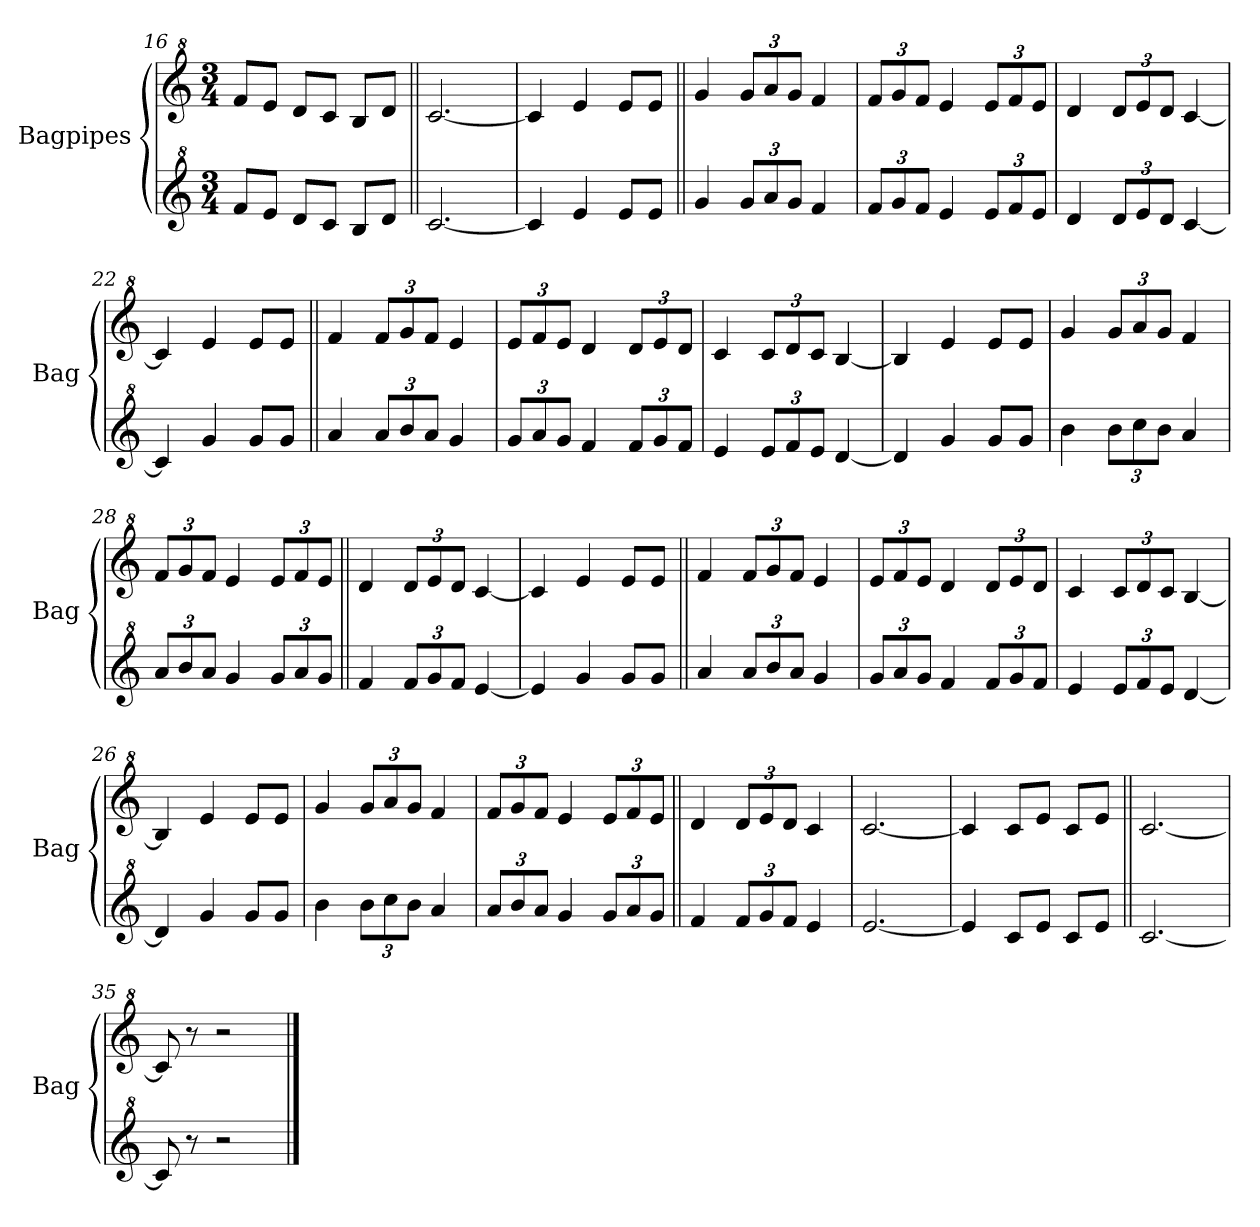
**kern	**kern
*part2	*part1
*staff2	*staff1
*I"Bagpipes	*I"Bagpipes
*I'Bag	*I'Bag
!!LO:LB:g=z
*clefG^2	*clefG^2
*k[]	*k[]
*C:	*C:
*M3/4	*M3/4
=16	=16
8ff/L	8ff/L
8ee/J	8ee/J
8dd/L	8dd/L
8cc/J	8cc/J
8b/L	8b/L
8dd/J	8dd/J
=17||	=17||
[2.cc/	[2.cc/
=18	=18
4cc/]	4cc/]
4ee/	4ee/
8ee/L	8ee/L
8ee/J	8ee/J
=19||	=19||
4gg/	4gg/
*Xbrackettup	*Xbrackettup
12gg/L	12gg/L
12aa/	12aa/
12gg/J	12gg/J
4ff/	4ff/
=20	=20
12ff/L	12ff/L
12gg/	12gg/
12ff/J	12ff/J
4ee/	4ee/
12ee/L	12ee/L
12ff/	12ff/
12ee/J	12ee/J
=21	=21
4dd/	4dd/
12dd/L	12dd/L
12ee/	12ee/
12dd/J	12dd/J
[4cc/	[4cc/
=22	=22
4cc/]	4cc/]
4gg/	4ee/
8gg/L	8ee/L
8gg/J	8ee/J
=23||	=23||
4aa/	4ff/
12aa/L	12ff/L
12bb/	12gg/
12aa/J	12ff/J
4gg/	4ee/
!!LO:LB:g=z
=24	=24
12gg/L	12ee/L
12aa/	12ff/
12gg/J	12ee/J
4ff/	4dd/
12ff/L	12dd/L
12gg/	12ee/
12ff/J	12dd/J
=25	=25
4ee/	4cc/
12ee/L	12cc/L
12ff/	12dd/
12ee/J	12cc/J
[4dd/	[4b/
=26	=26
4dd/]	4b/]
4gg/	4ee/
8gg/L	8ee/L
8gg/J	8ee/J
=27	=27
4bb\	4gg/
12bb\L	12gg/L
12ccc\	12aa/
12bb\J	12gg/J
4aa/	4ff/
=28	=28
12aa/L	12ff/L
12bb/	12gg/
12aa/J	12ff/J
4gg/	4ee/
12gg/L	12ee/L
12aa/	12ff/
12gg/J	12ee/J
=29||	=29||
4ff/	4dd/
12ff/L	12dd/L
12gg/	12ee/
12ff/J	12dd/J
[4ee/	[4cc/
=30	=30
4ee/]	4cc/]
4gg/	4ee/
8gg/L	8ee/L
8gg/J	8ee/J
=23||	=23||
4aa/	4ff/
12aa/L	12ff/L
12bb/	12gg/
12aa/J	12ff/J
4gg/	4ee/
!!LO:LB:g=z
=24	=24
12gg/L	12ee/L
12aa/	12ff/
12gg/J	12ee/J
4ff/	4dd/
12ff/L	12dd/L
12gg/	12ee/
12ff/J	12dd/J
=25	=25
4ee/	4cc/
12ee/L	12cc/L
12ff/	12dd/
12ee/J	12cc/J
[4dd/	[4b/
=26	=26
4dd/]	4b/]
4gg/	4ee/
8gg/L	8ee/L
8gg/J	8ee/J
=27	=27
4bb\	4gg/
12bb\L	12gg/L
12ccc\	12aa/
12bb\J	12gg/J
4aa/	4ff/
=28	=28
12aa/L	12ff/L
12bb/	12gg/
12aa/J	12ff/J
4gg/	4ee/
12gg/L	12ee/L
12aa/	12ff/
12gg/J	12ee/J
=31||	=31||
4ff/	4dd/
12ff/L	12dd/L
12gg/	12ee/
12ff/J	12dd/J
4ee/	4cc/
=32	=32
[2.ee/	[2.cc/
!!LO:LB:g=z
=33	=33
4ee/]	4cc/]
8cc/L	8cc/L
8ee/J	8ee/J
8cc/L	8cc/L
8ee/J	8ee/J
=34||	=34||
[2.cc/	[2.cc/
=35	=35
8cc/]	8cc/]
8r	8r
2r	2r
==	==
*-	*-
